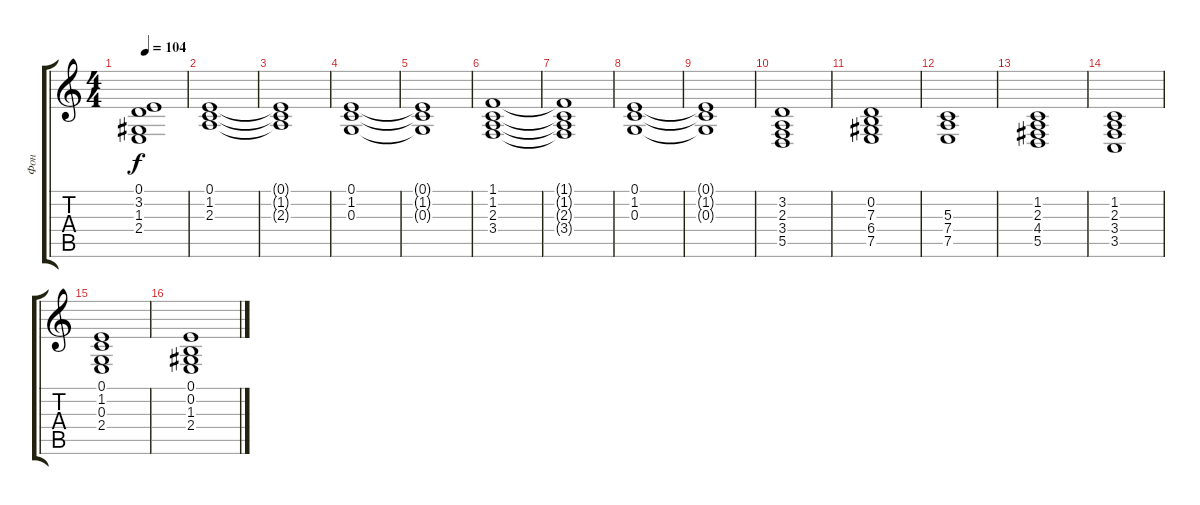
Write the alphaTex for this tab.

\track ("Фон" "Фон") {instrument pad2warm}
\staff {score tabs}
\tuning (E4 B3 G3 D3 A2 E2) {hide}
\ts (4 4)
\tempo 104
\clef g2
\ks c
(0.1{t} 3.2{t} 1.3{t} 2.4{t}).1{dy f} |
(0.1 1.2 2.3).1 |
(0.1{t} 1.2{t} 2.3{t}).1 |
(0.1 1.2 0.3).1 |
(0.1{t} 1.2{t} 0.3{t}).1 |
(1.1 1.2 2.3 3.4).1 |
(1.1{t} 1.2{t} 2.3{t} 3.4{t}).1 |
(0.1 1.2 0.3).1 |
(0.1{t} 1.2{t} 0.3{t}).1 |
(3.2 2.3 3.4 5.5).1 |
(0.2 7.3 6.4 7.5).1 |
(5.3 7.4 7.5).1 |
(1.2 2.3 4.4 5.5).1 |
(1.2 2.3 3.4 3.5).1 |
(0.1 1.2 0.3 2.4).1 |
(0.1 0.2 1.3 2.4).1
